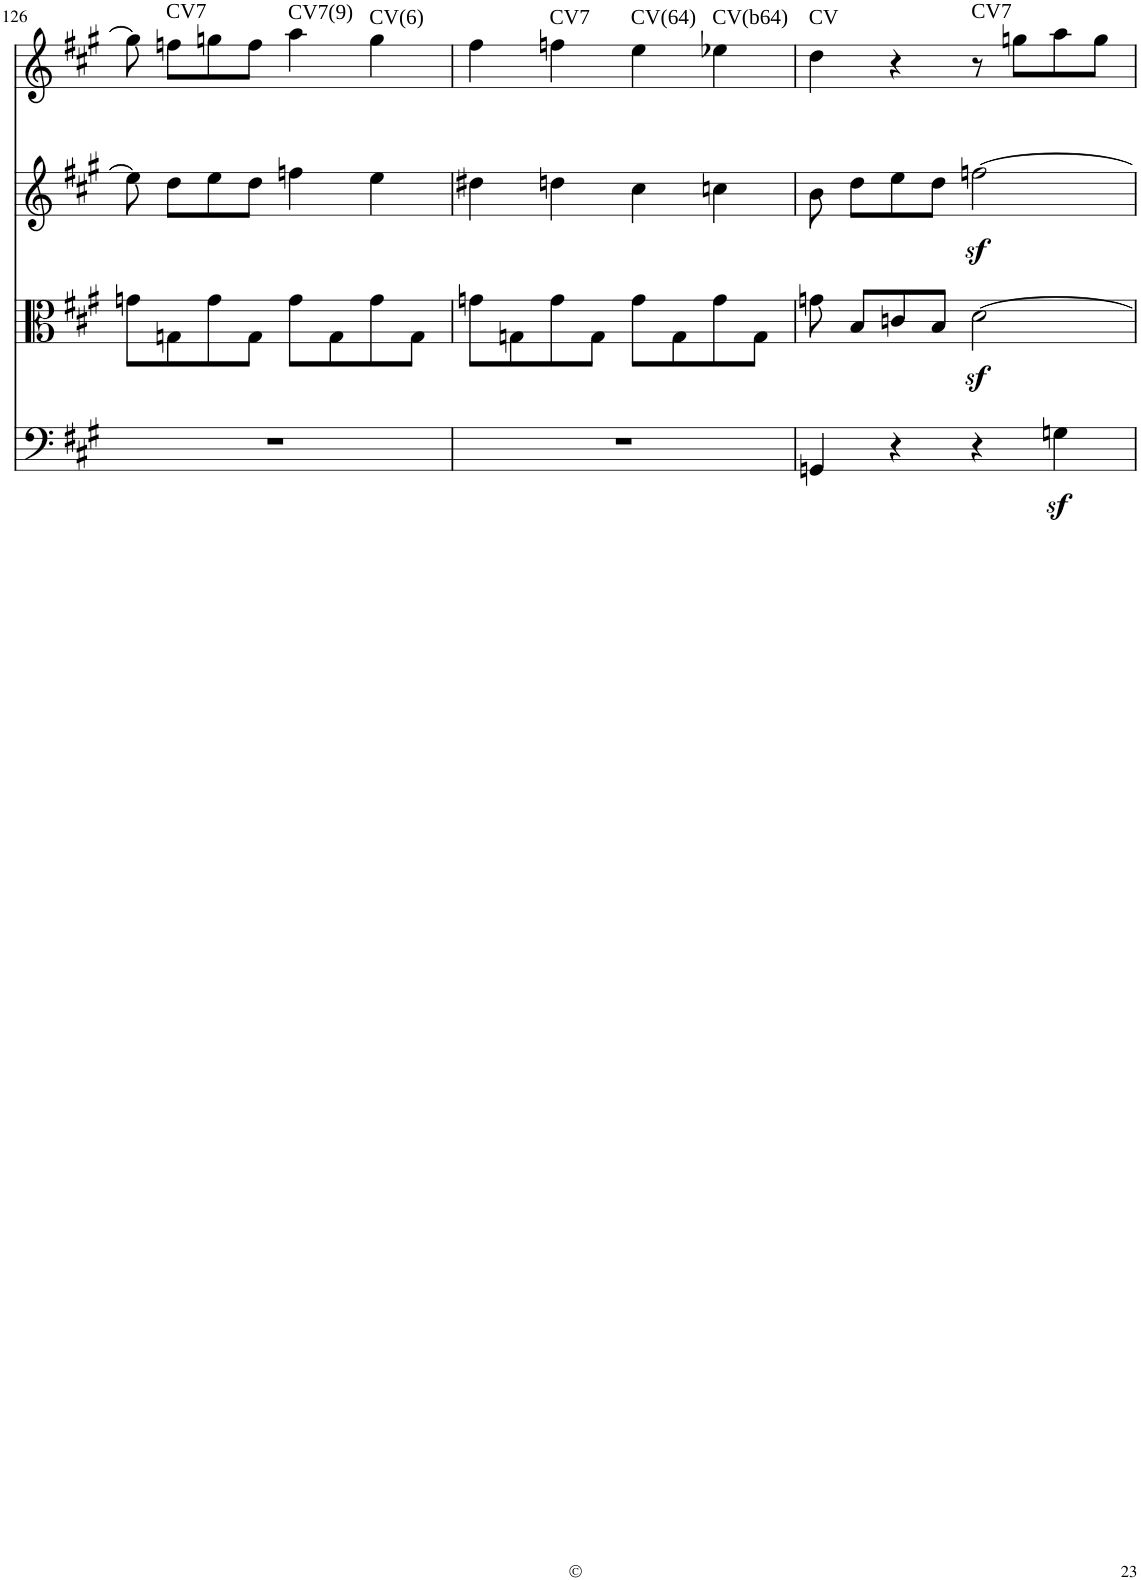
**kern	**kern	**kern	**kern
*part4	*part3	*part2	*part1
*staff4	*staff3	*staff2	*staff1
*I"Violoncello	*I"Viola	*I"Violin 2	*I"Violin 1
*I'Vc	*I'Vla	*I'Vln	*I'Vln
!!LO:PB:g=z
*clefF4	*clefC3	*clefG2	*clefG2
*k[f#c#g#]	*k[f#c#g#]	*k[f#c#g#]	*k[f#c#g#]
*A:	*A:	*A:	*A:
*M2/2	*M2/2	*M2/2	*M2/2
*met(c|)	*met(c|)	*met(c|)	*met(c|)
=126	=126	=126	=126
1r	8gn\L	8ee\]	8gg\]
!	!	!	!LO:TX:a:t=CV7
.	8Gn\	8dd\L	8ffn\L
.	8g\	8ee\	8ggn\
.	8G\J	8dd\J	8ff\J
!	!	!	!LO:TX:a:t=CV7(9)
.	8g\L	4ffn\	4aa\
.	8G\	.	.
!	!	!	!LO:TX:a:t=CV(6)
.	8g\	4ee\	4gg\
.	8G\J	.	.
=127	=127	=127	=127
1r	8gn\L	4dd#X\	4ff#\
.	8Gn\	.	.
!	!	!	!LO:TX:a:t=CV7
.	8g\	4ddn\	4ffn\
.	8G\J	.	.
!	!	!	!LO:TX:a:t=CV(64)
.	8g\L	4cc#\	4ee\
.	8G\	.	.
!	!	!	!LO:TX:a:t=CV(b64)
.	8g\	4ccn\	4ee-X\
.	8G\J	.	.
=128	=128	=128	=128
!	!	!	!LO:TX:a:t=CV
4GGn/	8gn\	8b\	4dd\
.	8B/L	8dd\L	.
4r	8cn/	8ee\	4r
.	8B/J	8dd\J	.
!	!	!	!LO:TX:a:t=CV7
4r	[2dz<\	[2ffnz<\	8r
.	.	.	8ggn\L
4Gnz<\	.	.	8aa\
.	.	.	8gg\J
=	=	=	=
*-	*-	*-	*-
